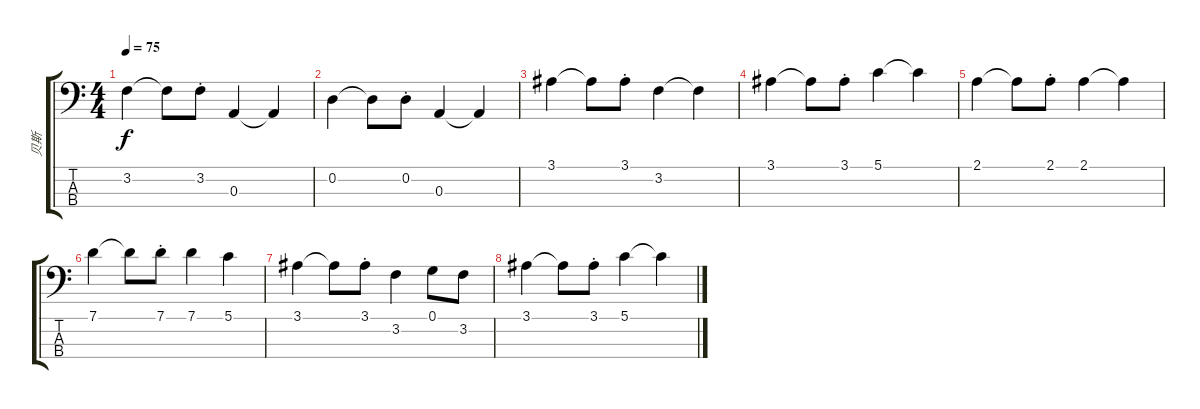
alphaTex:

\track ("贝斯" "贝斯") {instrument electricbassfinger}
\staff {score tabs}
\tuning (G2 D2 A1 E1) {hide}
\ts (4 4)
\tempo 75
\clef f4
\ks c
3.2.4{dy f} 3.2{t}.8 3.2{st}.8 0.3.4 0.3{t}.4 |
0.2.4 0.2{t}.8 0.2{st}.8 0.3.4 0.3{t}.4 |
3.1.4 3.1{t}.8 3.1{st}.8 3.2.4 3.2{t}.4 |
3.1.4 3.1{t}.8 3.1{st}.8 5.1.4 5.1{t}.4 |
2.1.4 2.1{t}.8 2.1{st}.8 2.1.4 2.1{t}.4 |
7.1.4 7.1{t}.8 7.1{st}.8 7.1.4 5.1.4 |
3.1.4 3.1{t}.8 3.1{st}.8 3.2.4 0.1.8 3.2.8 |
3.1.4 3.1{t}.8 3.1{st}.8 5.1.4 5.1{t}.4
